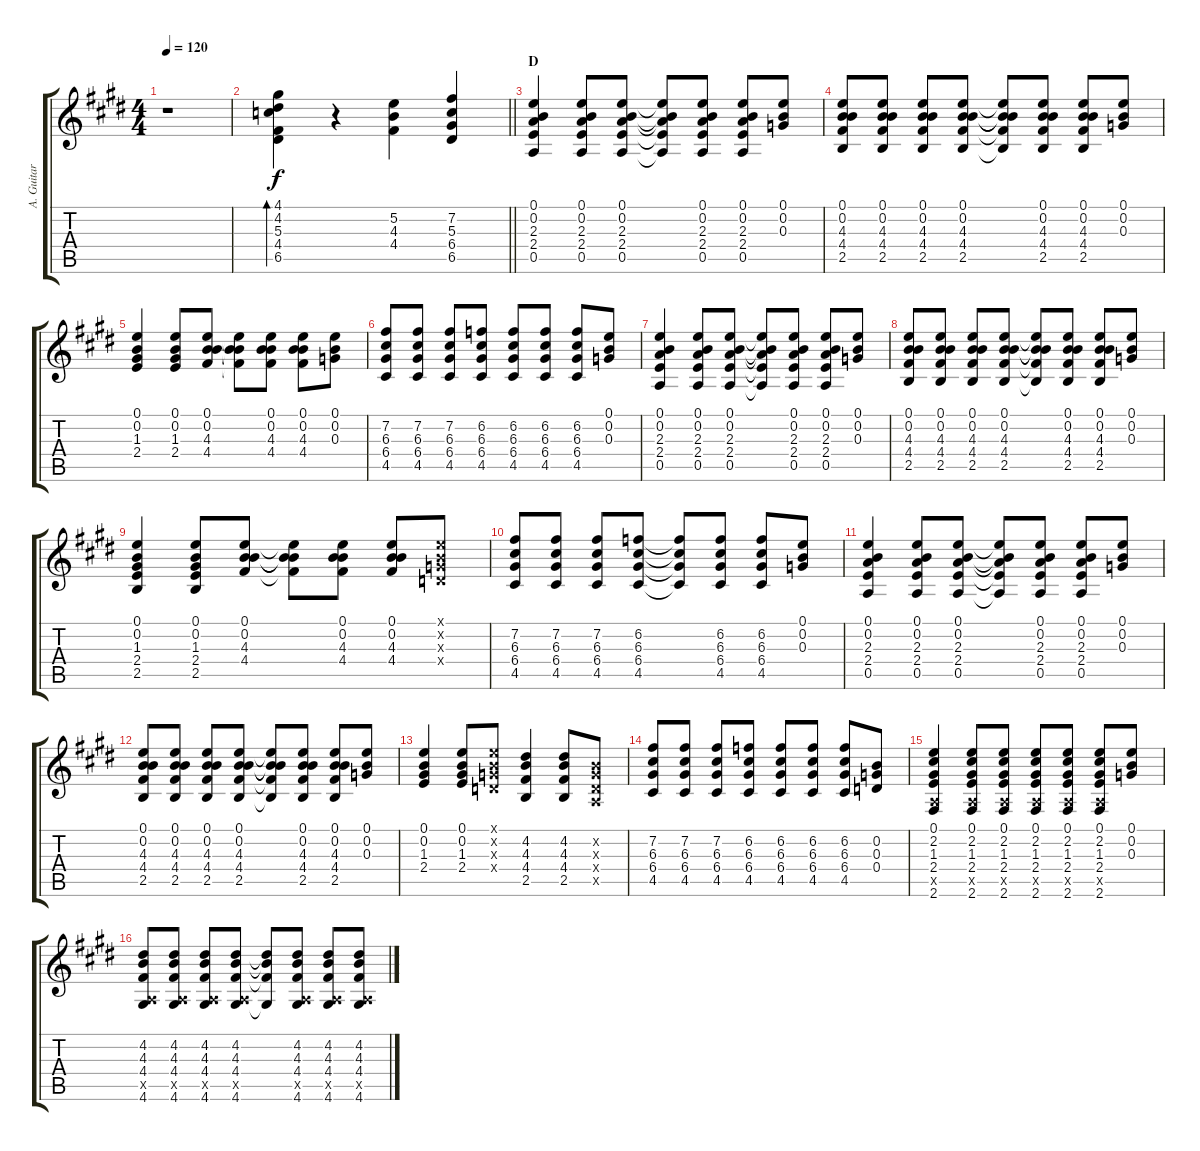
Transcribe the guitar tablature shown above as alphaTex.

\track ("A. Guitar" "A. Guitar") {instrument acousticguitarsteel}
\staff {score tabs}
\tuning (E4 B3 G3 D3 A2 E2) {hide}
\ts (4 4)
\tempo 120
\clef g2
\ks e
r.1{dy f} |
\barLineRight lightlight
(4.1 4.2 5.3 4.4 6.5).4{bd 240} r.4 (5.2 4.3 4.4).4 (7.2 5.3 6.4 6.5).4 |
\section ("" "D")
(0.1 0.2 2.3 2.4 0.5).4 (0.1 0.2 2.3 2.4 0.5).8 (0.1 0.2 2.3 2.4 0.5).8 (0.1{t} 0.2{t} 2.3{t} 2.4{t} 0.5{t}).8 (0.1 0.2 2.3 2.4 0.5).8 (0.1 0.2 2.3 2.4 0.5).8 (0.1 0.2 0.3).8 |
(0.1 0.2 4.3 4.4 2.5).8 (0.1 0.2 4.3 4.4 2.5).8 (0.1 0.2 4.3 4.4 2.5).8 (0.1 0.2 4.3 4.4 2.5).8 (0.1{t} 0.2{t} 4.3{t} 4.4{t} 2.5{t}).8 (0.1 0.2 4.3 4.4 2.5).8 (0.1 0.2 4.3 4.4 2.5).8 (0.1 0.2 0.3).8 |
(0.1 0.2 1.3 2.4).4 (0.1 0.2 1.3 2.4).8 (0.1 0.2 4.3 4.4).8 (0.1{t} 0.2{t} 4.3{t} 4.4{t}).8 (0.1 0.2 4.3 4.4).8 (0.1 0.2 4.3 4.4).8 (0.1 0.2 0.3).8 |
(7.2 6.3 6.4 4.5).8 (7.2 6.3 6.4 4.5).8 (7.2 6.3 6.4 4.5).8 (6.2 6.3 6.4 4.5).8 (6.2 6.3 6.4 4.5).8 (6.2 6.3 6.4 4.5).8 (6.2 6.3 6.4 4.5).8 (0.1 0.2 0.3).8 |
(0.1 0.2 2.3 2.4 0.5).4 (0.1 0.2 2.3 2.4 0.5).8 (0.1 0.2 2.3 2.4 0.5).8 (0.1{t} 0.2{t} 2.3{t} 2.4{t} 0.5{t}).8 (0.1 0.2 2.3 2.4 0.5).8 (0.1 0.2 2.3 2.4 0.5).8 (0.1 0.2 0.3).8 |
(0.1 0.2 4.3 4.4 2.5).8 (0.1 0.2 4.3 4.4 2.5).8 (0.1 0.2 4.3 4.4 2.5).8 (0.1 0.2 4.3 4.4 2.5).8 (0.1{t} 0.2{t} 4.3{t} 4.4{t} 2.5{t}).8 (0.1 0.2 4.3 4.4 2.5).8 (0.1 0.2 4.3 4.4 2.5).8 (0.1 0.2 0.3).8 |
(0.1 0.2 1.3 2.4 2.5).4 (0.1 0.2 1.3 2.4 2.5).8 (0.1 0.2 4.3 4.4).8 (0.1{t} 0.2{t} 4.3{t} 4.4{t}).8 (0.1 0.2 4.3 4.4).8 (0.1 0.2 4.3 4.4).8 (0.1{x} 0.2{x} 0.3{x} 0.4{x}).8 |
(7.2 6.3 6.4 4.5).8 (7.2 6.3 6.4 4.5).8 (7.2 6.3 6.4 4.5).8 (6.2 6.3 6.4 4.5).8 (6.2{t} 6.3{t} 6.4{t} 4.5{t}).8 (6.2 6.3 6.4 4.5).8 (6.2 6.3 6.4 4.5).8 (0.1 0.2 0.3).8 |
(0.1 0.2 2.3 2.4 0.5).4 (0.1 0.2 2.3 2.4 0.5).8 (0.1 0.2 2.3 2.4 0.5).8 (0.1{t} 0.2{t} 2.3{t} 2.4{t} 0.5{t}).8 (0.1 0.2 2.3 2.4 0.5).8 (0.1 0.2 2.3 2.4 0.5).8 (0.1 0.2 0.3).8 |
(0.1 0.2 4.3 4.4 2.5).8 (0.1 0.2 4.3 4.4 2.5).8 (0.1 0.2 4.3 4.4 2.5).8 (0.1 0.2 4.3 4.4 2.5).8 (0.1{t} 0.2{t} 4.3{t} 4.4{t} 2.5{t}).8 (0.1 0.2 4.3 4.4 2.5).8 (0.1 0.2 4.3 4.4 2.5).8 (0.1 0.2 0.3).8 |
(0.1 0.2 1.3 2.4).4 (0.1 0.2 1.3 2.4).8 (0.1{x} 0.2{x} 0.3{x} 0.4{x}).8 (4.2 4.3 4.4 2.5).4 (4.2 4.3 4.4 2.5).8 (0.2{x} 0.3{x} 0.4{x} 0.5{x}).8 |
(7.2 6.3 6.4 4.5).8 (7.2 6.3 6.4 4.5).8 (7.2 6.3 6.4 4.5).8 (6.2 6.3 6.4 4.5).8 (6.2 6.3 6.4 4.5).8 (6.2 6.3 6.4 4.5).8 (6.2 6.3 6.4 4.5).8 (0.2 0.3 0.4).8 |
(0.1 2.2 1.3 2.4 0.5{x} 2.6).4 (0.1 2.2 1.3 2.4 0.5{x} 2.6).8 (0.1 2.2 1.3 2.4 0.5{x} 2.6).8 (0.1 2.2 1.3 2.4 0.5{x} 2.6).8 (0.1 2.2 1.3 2.4 0.5{x} 2.6).8 (0.1 2.2 1.3 2.4 0.5{x} 2.6).8 (0.1 0.2 0.3).8 |
(4.2 4.3 4.4 0.5{x} 4.6).8 (4.2 4.3 4.4 0.5{x} 4.6).8 (4.2 4.3 4.4 0.5{x} 4.6).8 (4.2 4.3 4.4 0.5{x} 4.6).8 (4.2{t} 4.3{t} 4.4{t} 4.6{t}).8 (4.2 4.3 4.4 0.5{x} 4.6).8 (4.2 4.3 4.4 0.5{x} 4.6).8 (4.2 4.3 4.4 0.5{x} 4.6).8
